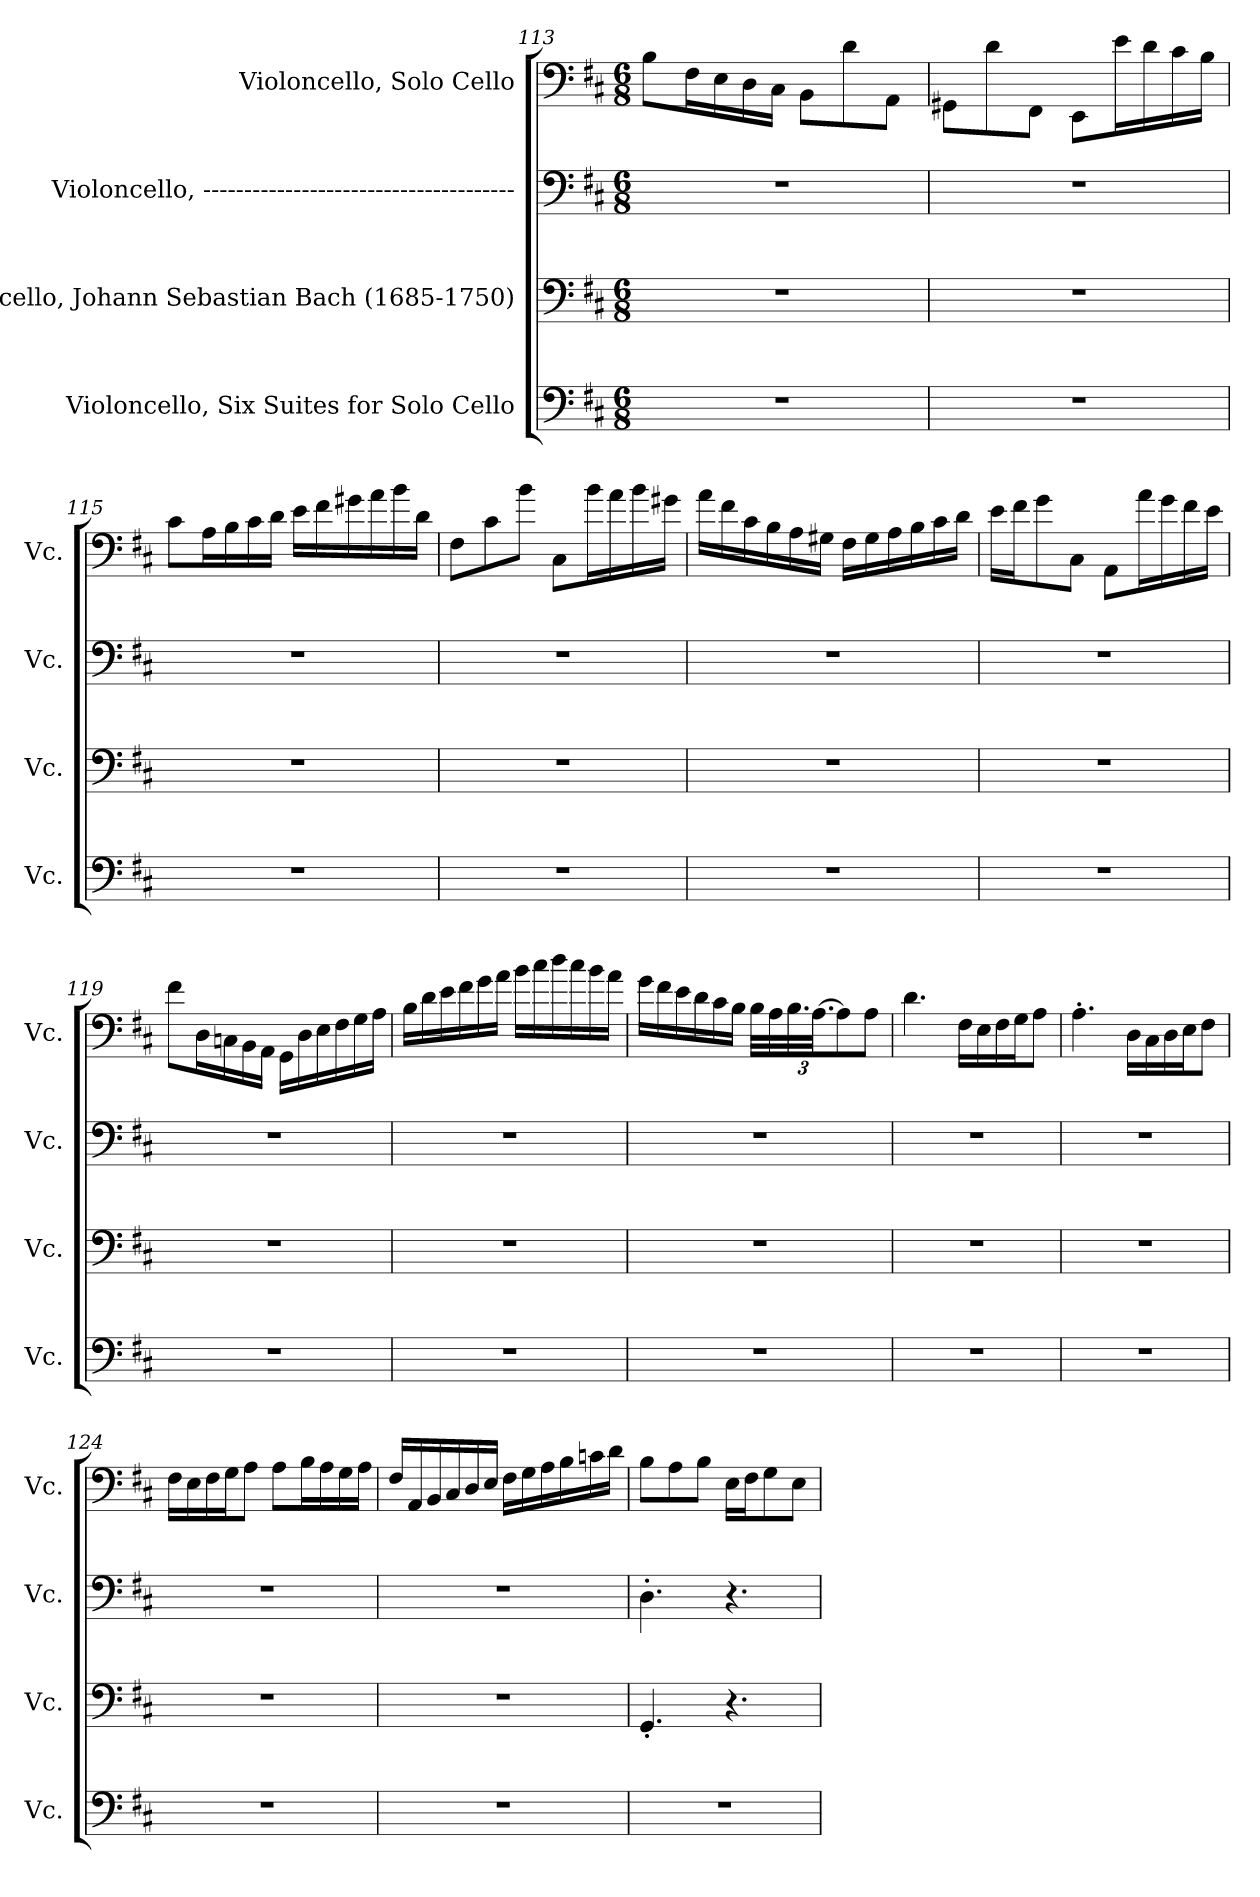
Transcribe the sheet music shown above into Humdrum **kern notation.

**kern	**kern	**kern	**kern
*part4	*part3	*part2	*part1
*staff4	*staff3	*staff2	*staff1
*I"Violoncello, Six Suites for Solo Cello	*I"Violoncello, Johann Sebastian Bach  (1685-1750)	*I"Violoncello, --------------------------------------	*I"Violoncello, Solo Cello
*I'Vc.	*I'Vc.	*I'Vc.	*I'Vc.
*clefF4	*clefF4	*clefF4	*clefF4
*k[f#c#]	*k[f#c#]	*k[f#c#]	*k[f#c#]
*M6/8	*M6/8	*M6/8	*M6/8
=113	=113	=113	=113
2.r	2.r	2.r	8B\L
.	.	.	16F#\L
.	.	.	16E\
.	.	.	16D\
.	.	.	16C#\JJ
.	.	.	8BB\L
.	.	.	8d\
.	.	.	8AA\J
!!LO:LB:g=z
=114	=114	=114	=114
2.r	2.r	2.r	8GG#X\L
.	.	.	8d\
.	.	.	8FF#\J
.	.	.	8EE\L
.	.	.	16e\L
.	.	.	16d\
.	.	.	16c#\
.	.	.	16B\JJ
=115	=115	=115	=115
2.r	2.r	2.r	8c#\L
.	.	.	16A\L
.	.	.	16B\
.	.	.	16c#\
.	.	.	16d\JJ
.	.	.	16e\LL
.	.	.	16f#\
.	.	.	16g#X\
.	.	.	16a\
.	.	.	16b\
.	.	.	16d\JJ
=116	=116	=116	=116
2.r	2.r	2.r	8F#\L
.	.	.	8c#\
.	.	.	8b\J
.	.	.	8C#\L
.	.	.	16b\L
.	.	.	16a\
.	.	.	16b\
.	.	.	16g#X\JJ
!!LO:PB:g=z
=117	=117	=117	=117
2.r	2.r	2.r	16a\LL
.	.	.	16f#\
.	.	.	16c#\
.	.	.	16B\
.	.	.	16A\
.	.	.	16G#X\JJ
.	.	.	16F#\LL
.	.	.	16G#\
.	.	.	16A\
.	.	.	16B\
.	.	.	16c#\
.	.	.	16d\JJ
=118	=118	=118	=118
2.r	2.r	2.r	16e\LL
.	.	.	16f#\J
.	.	.	8g\
.	.	.	8C#\J
.	.	.	8AA\L
.	.	.	16a\L
.	.	.	16g\
.	.	.	16f#\
.	.	.	16e\JJ
=119	=119	=119	=119
2.r	2.r	2.r	8f#\L
.	.	.	16D\L
.	.	.	16Cn\
.	.	.	16BB\
.	.	.	16AA\JJ
.	.	.	16GG\LL
.	.	.	16D\
.	.	.	16E\
.	.	.	16F#\
.	.	.	16G\
.	.	.	16A\JJ
!!LO:LB:g=z
=120	=120	=120	=120
2.r	2.r	2.r	16B\LL
.	.	.	16d\
.	.	.	16e\
.	.	.	16f#\
.	.	.	16g\
.	.	.	16a\JJ
.	.	.	16b\LL
.	.	.	16cc#\
.	.	.	16dd\
.	.	.	16cc#\
.	.	.	16b\
.	.	.	16a\JJ
=121	=121	=121	=121
2.r	2.r	2.r	16g\LL
.	.	.	16f#\
.	.	.	16e\
.	.	.	16d\
.	.	.	16c#\
.	.	.	16B\JJ
.	.	.	32B\LLL
.	.	.	32A\
*	*	*	*Xbrackettup
.	.	.	48.B\
.	.	.	[48.A\JJ
.	.	.	8A\]
.	.	.	8A\J
=122	=122	=122	=122
2.r	2.r	2.r	4.d\
.	.	.	16F#\LL
.	.	.	16E\
.	.	.	16F#\
.	.	.	16G\J
.	.	.	8A\J
=123	=123	=123	=123
2.r	2.r	2.r	4.A'\
.	.	.	16D\LL
.	.	.	16C#\
.	.	.	16D\
.	.	.	16E\J
.	.	.	8F#\J
!!LO:LB:g=z
=124	=124	=124	=124
2.r	2.r	2.r	16F#\LL
.	.	.	16E\
.	.	.	16F#\
.	.	.	16G\J
.	.	.	8A\J
.	.	.	8A\L
.	.	.	16B\L
.	.	.	16A\
.	.	.	16G\
.	.	.	16A\JJ
=125	=125	=125	=125
2.r	2.r	2.r	16F#/LL
.	.	.	16AA/
.	.	.	16BB/
.	.	.	16C#/
.	.	.	16D/
.	.	.	16E/JJ
.	.	.	16F#\LL
.	.	.	16G\
.	.	.	16A\
.	.	.	16B\
.	.	.	16cn\
.	.	.	16d\JJ
=126	=126	=126	=126
2.r	4.GG'/	4.D'\	8B\L
.	.	.	8A\
.	.	.	8B\J
.	4.r	4.r	16E\LL
.	.	.	16F#\J
.	.	.	8G\
.	.	.	8E\J
=	=	=	=
*-	*-	*-	*-
